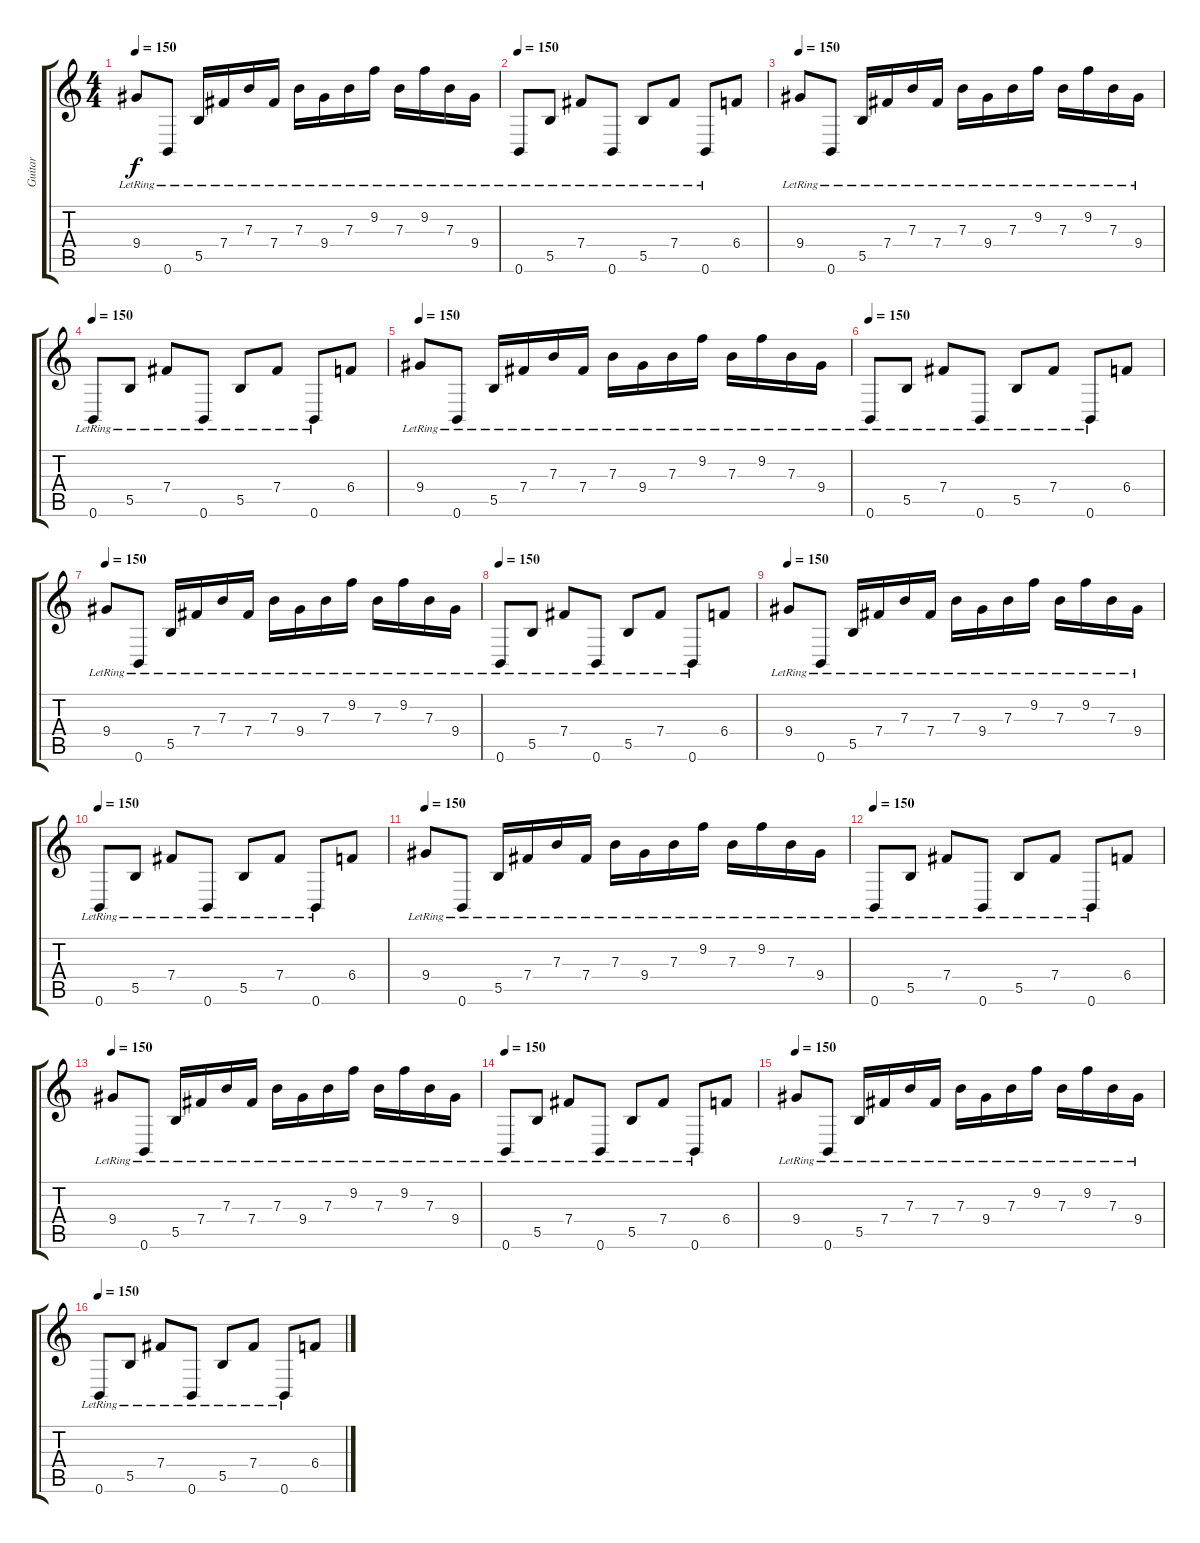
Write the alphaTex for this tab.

\track ("Guitar" "Guitar") {instrument overdrivenguitar}
\staff {score tabs}
\tuning (Db4 Ab3 E3 B2 Gb2 B1) {hide}
\ts (4 4)
\tempo 150
\clef g2
\ks c
9.4{lr}.8{dy f} 0.6{lr}.8 5.5{lr}.16 7.4{lr}.16 7.3{lr}.16 7.4{lr}.16 7.3{lr}.16 9.4{lr}.16 7.3{lr}.16 9.2{lr}.16 7.3{lr}.16 9.2{lr}.16 7.3{lr}.16 9.4{lr}.16 |
\tempo 150
0.6{lr}.8 5.5{lr}.8 7.4{lr}.8 0.6{lr}.8 5.5{lr}.8 7.4{lr}.8 0.6{lr}.8 6.4.8 |
\tempo 150
9.4{lr}.8 0.6{lr}.8 5.5{lr}.16 7.4{lr}.16 7.3{lr}.16 7.4{lr}.16 7.3{lr}.16 9.4{lr}.16 7.3{lr}.16 9.2{lr}.16 7.3{lr}.16 9.2{lr}.16 7.3{lr}.16 9.4{lr}.16 |
\tempo 150
0.6{lr}.8 5.5{lr}.8 7.4{lr}.8 0.6{lr}.8 5.5{lr}.8 7.4{lr}.8 0.6{lr}.8 6.4.8 |
\tempo 150
9.4{lr}.8 0.6{lr}.8 5.5{lr}.16 7.4{lr}.16 7.3{lr}.16 7.4{lr}.16 7.3{lr}.16 9.4{lr}.16 7.3{lr}.16 9.2{lr}.16 7.3{lr}.16 9.2{lr}.16 7.3{lr}.16 9.4{lr}.16 |
\tempo 150
0.6{lr}.8 5.5{lr}.8 7.4{lr}.8 0.6{lr}.8 5.5{lr}.8 7.4{lr}.8 0.6{lr}.8 6.4.8 |
\tempo 150
9.4{lr}.8 0.6{lr}.8 5.5{lr}.16 7.4{lr}.16 7.3{lr}.16 7.4{lr}.16 7.3{lr}.16 9.4{lr}.16 7.3{lr}.16 9.2{lr}.16 7.3{lr}.16 9.2{lr}.16 7.3{lr}.16 9.4{lr}.16 |
\tempo 150
0.6{lr}.8 5.5{lr}.8 7.4{lr}.8 0.6{lr}.8 5.5{lr}.8 7.4{lr}.8 0.6{lr}.8 6.4.8 |
\tempo 150
9.4{lr}.8 0.6{lr}.8 5.5{lr}.16 7.4{lr}.16 7.3{lr}.16 7.4{lr}.16 7.3{lr}.16 9.4{lr}.16 7.3{lr}.16 9.2{lr}.16 7.3{lr}.16 9.2{lr}.16 7.3{lr}.16 9.4{lr}.16 |
\tempo 150
0.6{lr}.8 5.5{lr}.8 7.4{lr}.8 0.6{lr}.8 5.5{lr}.8 7.4{lr}.8 0.6{lr}.8 6.4.8 |
\tempo 150
9.4{lr}.8 0.6{lr}.8 5.5{lr}.16 7.4{lr}.16 7.3{lr}.16 7.4{lr}.16 7.3{lr}.16 9.4{lr}.16 7.3{lr}.16 9.2{lr}.16 7.3{lr}.16 9.2{lr}.16 7.3{lr}.16 9.4{lr}.16 |
\tempo 150
0.6{lr}.8 5.5{lr}.8 7.4{lr}.8 0.6{lr}.8 5.5{lr}.8 7.4{lr}.8 0.6{lr}.8 6.4.8 |
\tempo 150
9.4{lr}.8 0.6{lr}.8 5.5{lr}.16 7.4{lr}.16 7.3{lr}.16 7.4{lr}.16 7.3{lr}.16 9.4{lr}.16 7.3{lr}.16 9.2{lr}.16 7.3{lr}.16 9.2{lr}.16 7.3{lr}.16 9.4{lr}.16 |
\tempo 150
0.6{lr}.8 5.5{lr}.8 7.4{lr}.8 0.6{lr}.8 5.5{lr}.8 7.4{lr}.8 0.6{lr}.8 6.4.8 |
\tempo 150
9.4{lr}.8 0.6{lr}.8 5.5{lr}.16 7.4{lr}.16 7.3{lr}.16 7.4{lr}.16 7.3{lr}.16 9.4{lr}.16 7.3{lr}.16 9.2{lr}.16 7.3{lr}.16 9.2{lr}.16 7.3{lr}.16 9.4{lr}.16 |
\tempo 150
0.6{lr}.8 5.5{lr}.8 7.4{lr}.8 0.6{lr}.8 5.5{lr}.8 7.4{lr}.8 0.6{lr}.8 6.4.8
